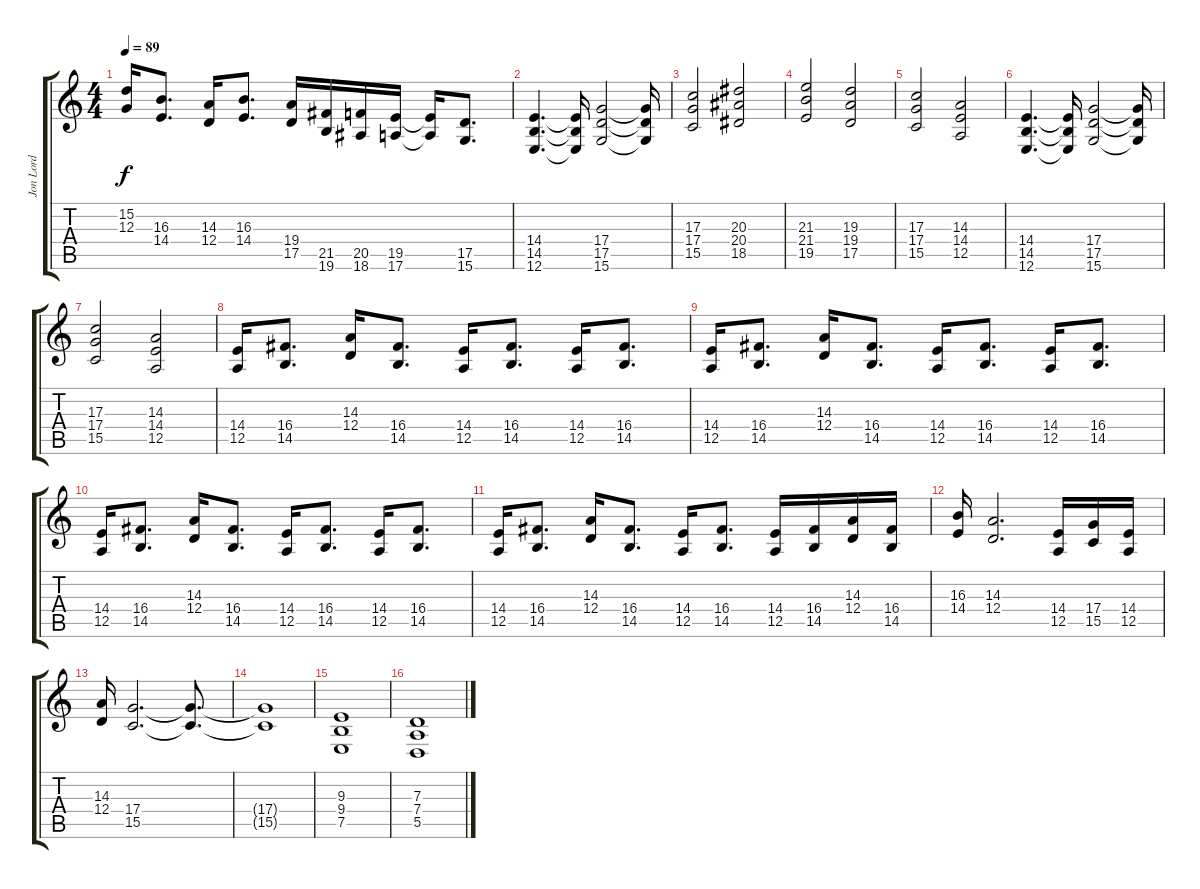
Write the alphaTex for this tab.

\track ("Jon Lord" "Jon Lord") {instrument drawbarorgan}
\staff {score tabs}
\tuning (E4 B3 G3 D3 A2 E2) {hide}
\ts (4 4)
\tempo 89
\clef g2
\ks c
(15.2 12.3).16{dy f} (16.3 14.4).8{d} (14.3 12.4).16 (16.3 14.4).8{d} (19.4 17.5).16 (21.5 19.6).16 (20.5 18.6).16 (19.5 17.6).16 (19.5{t} 17.6{t}).16 (17.5 15.6).8{d} |
(14.4 14.5 12.6).4{d volume 13} (14.4{t} 14.5{t} 12.6{t}).16 (17.4 17.5 15.6).2 (17.4{t} 17.5{t} 15.6{t}).16 |
(17.3 17.4 15.5).2 (20.3 20.4 18.5).2 |
(21.3 21.4 19.5).2 (19.3 19.4 17.5).2 |
(17.3 17.4 15.5).2 (14.3 14.4 12.5).2 |
(14.4 14.5 12.6).4{d volume 13} (14.4{t} 14.5{t} 12.6{t}).16 (17.4 17.5 15.6).2 (17.4{t} 17.5{t} 15.6{t}).16 |
(17.3 17.4 15.5).2 (14.3 14.4 12.5).2 |
(14.4 12.5).16{volume 11} (16.4 14.5).8{d} (14.3 12.4).16 (16.4 14.5).8{d} (14.4 12.5).16 (16.4 14.5).8{d} (14.4 12.5).16 (16.4 14.5).8{d} |
(14.4 12.5).16{volume 10} (16.4 14.5).8{d} (14.3 12.4).16 (16.4 14.5).8{d} (14.4 12.5).16 (16.4 14.5).8{d} (14.4 12.5).16 (16.4 14.5).8{d} |
(14.4 12.5).16{volume 10} (16.4 14.5).8{d} (14.3 12.4).16 (16.4 14.5).8{d} (14.4 12.5).16 (16.4 14.5).8{d} (14.4 12.5).16 (16.4 14.5).8{d} |
(14.4 12.5).16{volume 10} (16.4 14.5).8{d} (14.3 12.4).16 (16.4 14.5).8{d} (14.4 12.5).16 (16.4 14.5).8{d} (14.4 12.5).16 (16.4 14.5).16 (14.3 12.4).16 (16.4 14.5).16 |
(16.3 14.4).16 (14.3 12.4).2{d} (14.4 12.5).16 (17.4 15.5).16 (14.4 12.5).16 |
(14.3 12.4).16 (17.4 15.5).2{d} (17.4{t} 15.5{t}).8{d} |
(17.4{t} 15.5{t}).1 |
(9.3 9.4 7.5).1 |
(7.3 7.4 5.5).1
